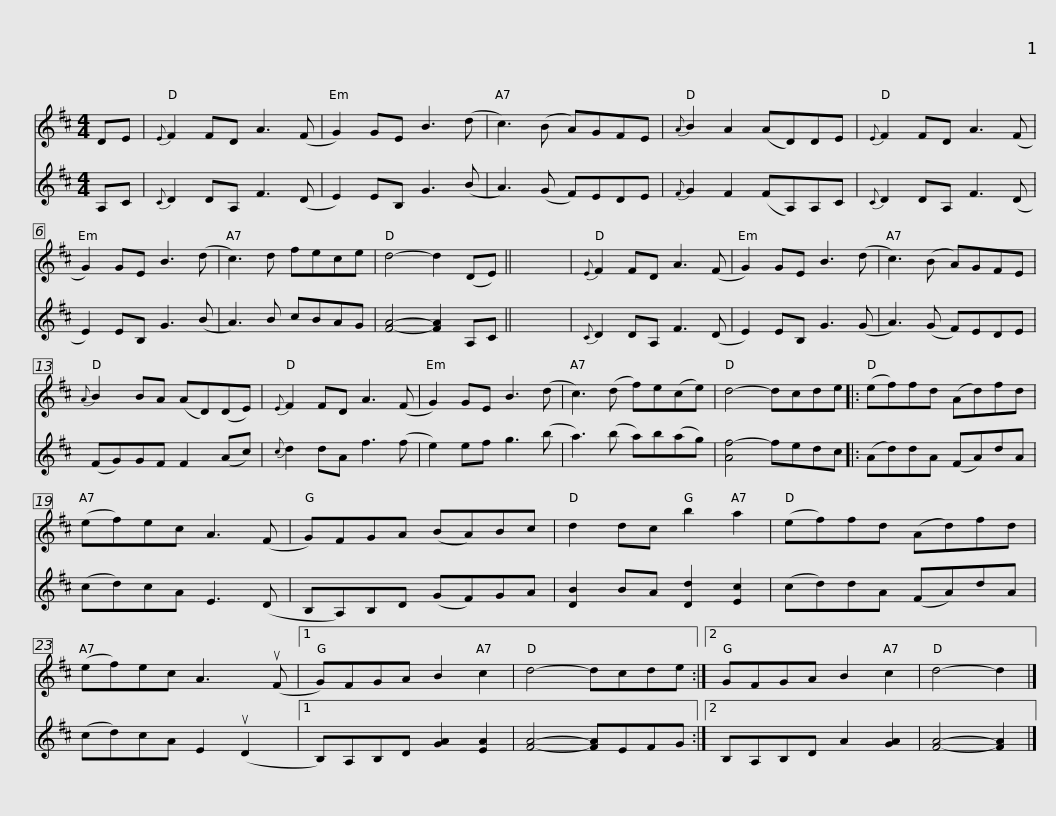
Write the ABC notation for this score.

X:1
%%score 1 2
L:1/8
M:4/4
I:linebreak $
K:D
V:1 treble
V:2 treble
V:1
 DE |{E} F2 FD A3 (F | G2) GE B3 (d | c3) (B A)GFE |{A} B2 A2 (AD)DE | %5
{E} F2 FD A3 (F | G2) GE B3 (d |$ c3) d fece | d4- d2 (DE) || x8 | %10
{E} F2 FD A3 (F | G2) GE B3 (d | c3) (B A)GFE |{A} B2 BA (AD)(DE) |${E} F2 FD A3 (F | %15
 G2) GE B3 (d | c3) (d f)e(ce) | d4- dcde |: (ef)fd (Ad)fd | (ef)ec A3 (F |$ %20
 G)FGA (BA)Bc | d2 dc b2 a2 | (ef)fd (Ad)fd | (ef)ec A3 (uF |1 G)FGA B2 c2 | %25
 d4- dcde :|2$ GFGA B2 c2 | d4- d2 |] %28
V:2
 A,C |{C} D2 DA, F3 (D | E2) EB, G3 (B | A3) (G F)EDE |{F} G2 F2 (FA,)A,C | %5
{C} D2 DA, F3 (D | E2) EB, G3 (B |$ A3) B cBAG | [FA]4- [FA]2 A,C || x8 | %10
{C} D2 DA, F3 (D | E2) EB, G3 (G | A3) (G F)EDE | (FG)GF F2 (Ac) |${c} d2 dA f3 (f | %15
 e2) ef g3 (b | a3) (b a)b(ag) | [Af-]4 fedc |: (Ad)dA (FA)dA | (cd)cA E3 (D |$ %20
 B,A,)B,D (GF)GA | [DB]2 BA [Dd]2 [Ec]2 | (cd)dA (FA)dA | (cd)cA E2 (uD2 |1 B,)A,B,D [GA]2 [EA]2 | %25
 [FA]4- [FA]EFG :|2$ B,A,B,D A2 [GA]2 | [FA]4- [FA]2 |] %28
